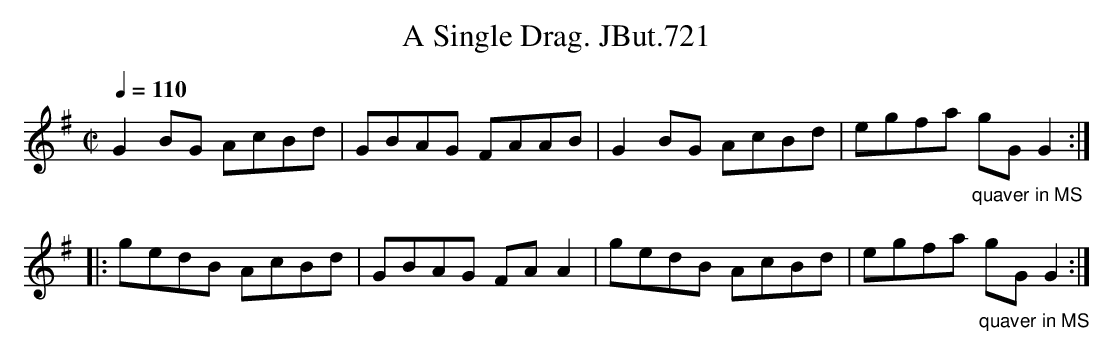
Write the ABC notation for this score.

X:1
T:Single Drag. JBut.721, A
M:C|
L:1/8
Q:1/4=110
K:G
G2BG AcBd|GBAG FAAB|G2 BG AcBd|egfa "_quaver in MS"gGG2:|
|:gedB AcBd|GBAG FAA2|gedB AcBd|egfa "_quaver in MS"gGG2:|
